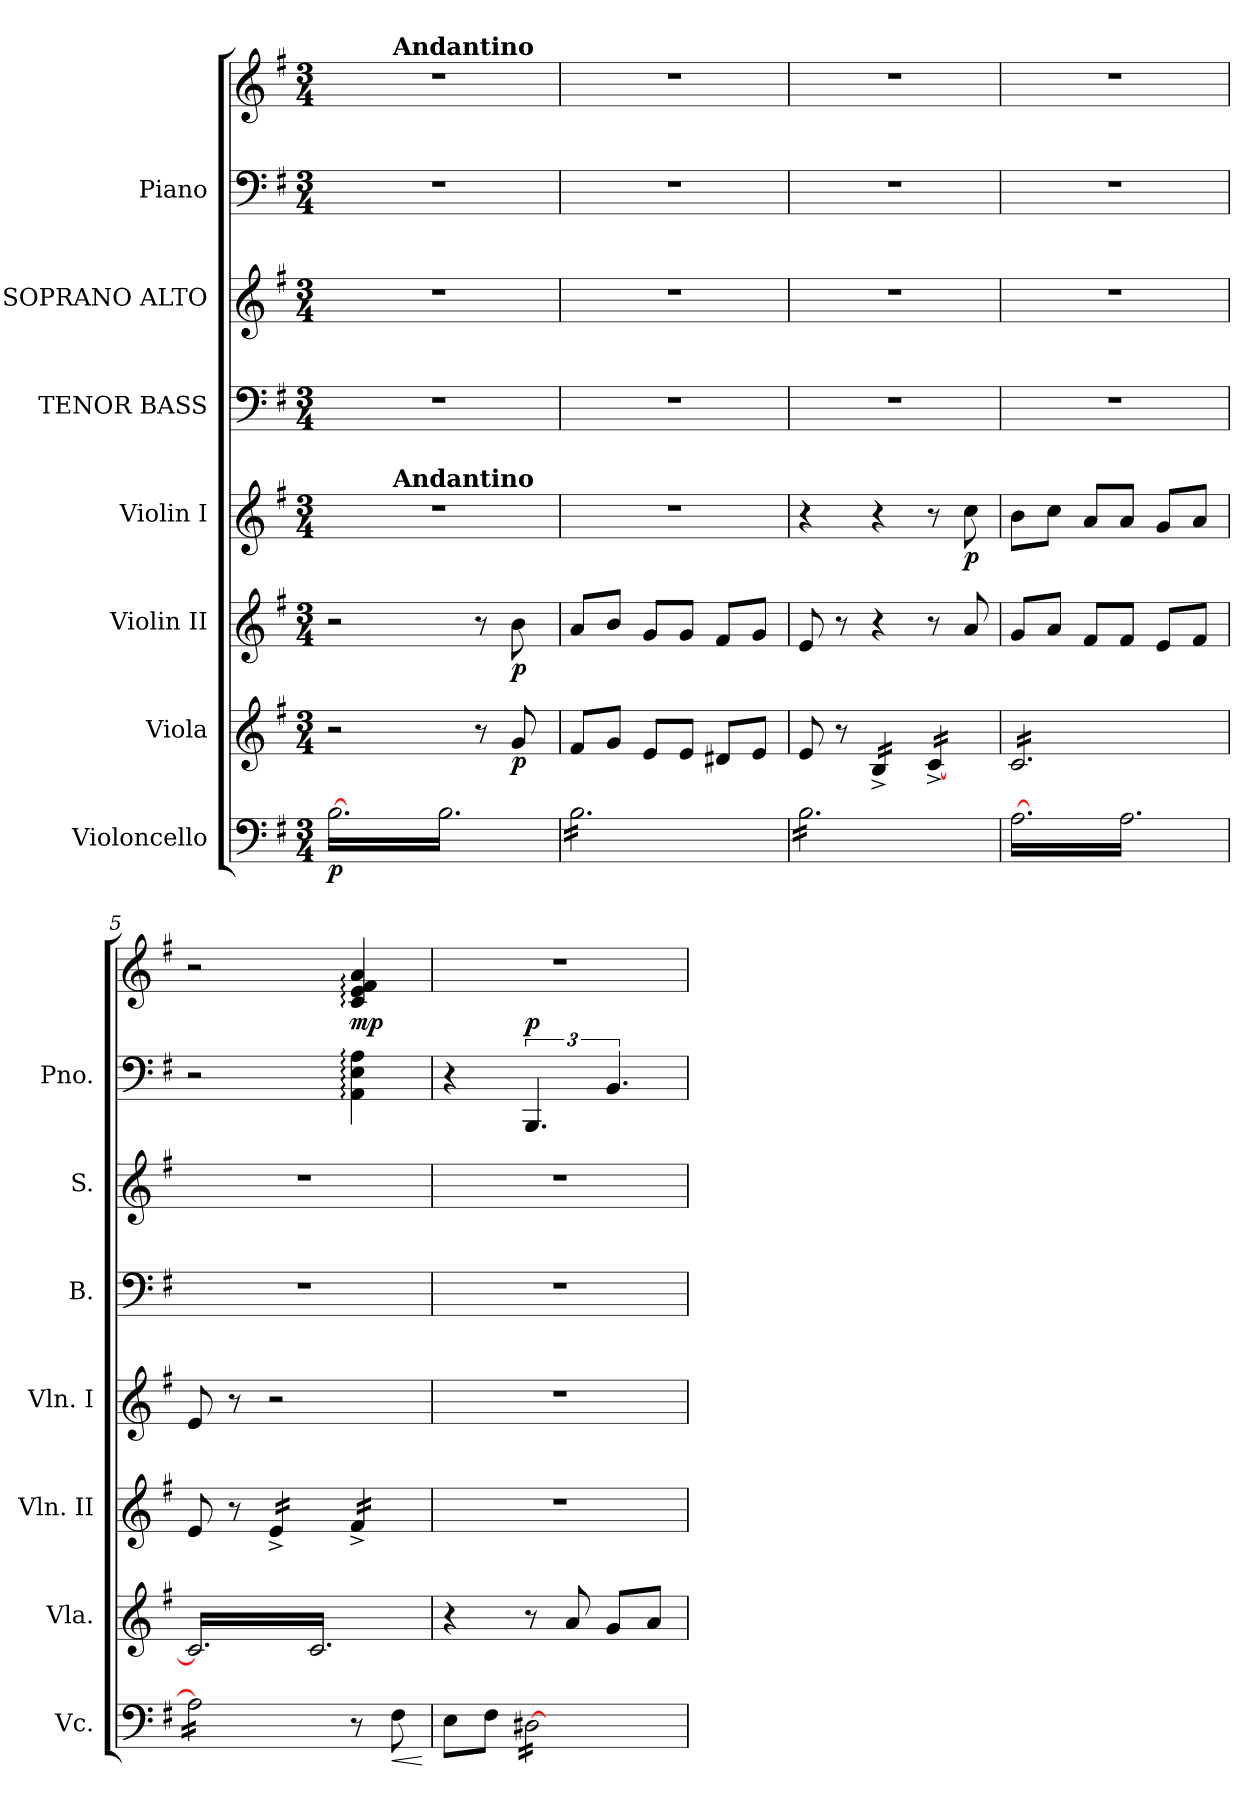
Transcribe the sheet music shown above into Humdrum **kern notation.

**kern	**dynam	**kern	**dynam	**kern	**dynam	**kern	**dynam	**kern	**kern	**kern	**kern	**dynam
*part7	*part7	*part6	*part6	*part5	*part5	*part4	*part4	*part3	*part2	*part1	*part1	*part1
*staff8	*staff8	*staff7	*staff7	*staff6	*staff6	*staff5	*staff5	*staff4	*staff3	*staff2	*staff1	*staff1/2
*I"Violoncello	*	*I"Viola	*	*I"Violin II	*	*I"Violin I	*	*I"TENOR BASS	*I"SOPRANO ALTO	*I"Piano	*	*
*I'Vc.	*	*I'Vla.	*	*I'Vln. II	*	*I'Vln. I	*	*I'B.	*I'S.	*I'Pno.	*	*
!!LO:PB:g=z
*clefF4	*	*clefG2	*	*clefG2	*	*clefG2	*	*clefF4	*clefG2	*clefF4	*clefG2	*
*k[f#]	*	*k[f#]	*	*k[f#]	*	*k[f#]	*	*k[f#]	*k[f#]	*k[f#]	*k[f#]	*
*e:	*	*e:	*	*e:	*	*e:	*	*e:	*e:	*e:	*e:	*
*M3/4	*	*M3/4	*	*M3/4	*	*M3/4	*	*M3/4	*M3/4	*M3/4	*M3/4	*
*MM90	*	*MM90	*	*MM90	*	*MM90	*	*MM90	*MM90	*MM90	*MM90	*
=1	=1	=1	=1	=1	=1	=1	=1	=1	=1	=1	=1	=1
!	!	!	!	!	!	!LO:N:vis=1	!	!LO:N:vis=1	!LO:N:vis=1	!LO:N:vis=1	!LO:N:vis=1	!
*	*	*	*	*	*	*^	*	*	*	*	*^	*
*tremolo	*	*	*	*	*	*	*	*	*	*	*	*	*	*
[>16Bi\LL	p	2r	.	2r	.	2.r	8ryy	.	2.r	2.r	2.r	2.r	8ryy	.
16Bi\	.	.	.	.	.	.	.	.	.	.	.	.	.	.
16Bi\	.	.	.	.	.	.	16ryy	.	.	.	.	.	16ryy	.
16Bi\	.	.	.	.	.	.	256ryy	.	.	.	.	.	256ryy	.
!	!	!	!	!	!	!	!	!	!	!	!	!	!LO:TX:a:B:t=Andantino	!
!	!	!	!	!	!	!	!LO:TX:a:B:t=Andantino	!	!	!	!	!	!	!
.	.	.	.	.	.	.	2ryy	.	.	.	.	.	2ryy	.
16Bi\	.	.	.	.	.	.	.	.	.	.	.	.	.	.
16Bi\	.	.	.	.	.	.	.	.	.	.	.	.	.	.
16Bi\	.	.	.	.	.	.	.	.	.	.	.	.	.	.
16Bi\	.	.	.	.	.	.	.	.	.	.	.	.	.	.
16Bi\	.	8r	.	8r	.	.	.	.	.	.	.	.	.	.
16Bi\	.	.	.	.	.	.	.	.	.	.	.	.	.	.
16Bi\	.	8gi/	p	8bi\	p	.	.	.	.	.	.	.	.	.
16Bi\JJ	.	.	.	.	.	.	.	.	.	.	.	.	.	.
.	.	.	.	.	.	.	32...ryy	.	.	.	.	.	32...ryy	.
=2	=2	=2	=2	=2	=2	=2	=2	=2	=2	=2	=2	=2	=2	=2
!	!	!	!	!	!	!LO:N:vis=1	!	!	!LO:N:vis=1	!LO:N:vis=1	!LO:N:vis=1	!LO:N:vis=1	!	!
*	*	*	*	*	*	*v	*v	*	*	*	*	*v	*v	*
16Bi\LL	.	8f#i/L	.	8ai/L	.	2.r	.	2.r	2.r	2.r	2.r	.
16Bi\	.	.	.	.	.	.	.	.	.	.	.	.
16Bi\	.	8gi/J	.	8bi/J	.	.	.	.	.	.	.	.
16Bi\	.	.	.	.	.	.	.	.	.	.	.	.
16Bi\	.	8ei/L	.	8gi/L	.	.	.	.	.	.	.	.
16Bi\	.	.	.	.	.	.	.	.	.	.	.	.
16Bi\	.	8ei/J	.	8gi/J	.	.	.	.	.	.	.	.
16Bi\	.	.	.	.	.	.	.	.	.	.	.	.
16Bi\	.	8d#Xi/L	.	8f#i/L	.	.	.	.	.	.	.	.
16Bi\	.	.	.	.	.	.	.	.	.	.	.	.
16Bi\	.	8ei/J	.	8gi/J	.	.	.	.	.	.	.	.
16Bi\JJ	.	.	.	.	.	.	.	.	.	.	.	.
=3	=3	=3	=3	=3	=3	=3	=3	=3	=3	=3	=3	=3
!	!	!	!	!	!	!	!	!LO:N:vis=1	!LO:N:vis=1	!LO:N:vis=1	!LO:N:vis=1	!
16Bi\LL	.	8ei/	.	8ei/	.	4r	.	2.r	2.r	2.r	2.r	.
16Bi\	.	.	.	.	.	.	.	.	.	.	.	.
16Bi\	.	8r	.	8r	.	.	.	.	.	.	.	.
16Bi\	.	.	.	.	.	.	.	.	.	.	.	.
*	*	*tremolo	*	*	*	*	*	*	*	*	*	*
16Bi\	.	16B^i/LL	.	4r	.	4r	.	.	.	.	.	.
16Bi\	.	16B^i/	.	.	.	.	.	.	.	.	.	.
16Bi\	.	16B^i/	.	.	.	.	.	.	.	.	.	.
16Bi\	.	16B^i/JJ	.	.	.	.	.	.	.	.	.	.
16Bi\	.	[<16c^i/LL	.	8r	.	8r	.	.	.	.	.	.
16Bi\	.	16c^i/	.	.	.	.	.	.	.	.	.	.
16Bi\	.	16c^i/	.	8ai/	.	8cci\	p	.	.	.	.	.
16Bi\JJ	.	16c^i/JJ	.	.	.	.	.	.	.	.	.	.
=4	=4	=4	=4	=4	=4	=4	=4	=4	=4	=4	=4	=4
!	!	!	!	!	!	!	!	!LO:N:vis=1	!LO:N:vis=1	!LO:N:vis=1	!LO:N:vis=1	!
[>16Ai\LL	.	16ci/LL	.	8gi/L	.	8bi\L	.	2.r	2.r	2.r	2.r	.
16Ai\	.	16ci/	.	.	.	.	.	.	.	.	.	.
16Ai\	.	16ci/	.	8ai/J	.	8cci\J	.	.	.	.	.	.
16Ai\	.	16ci/	.	.	.	.	.	.	.	.	.	.
16Ai\	.	16ci/	.	8f#i/L	.	8ai/L	.	.	.	.	.	.
16Ai\	.	16ci/	.	.	.	.	.	.	.	.	.	.
16Ai\	.	16ci/	.	8f#i/J	.	8ai/J	.	.	.	.	.	.
16Ai\	.	16ci/	.	.	.	.	.	.	.	.	.	.
16Ai\	.	16ci/	.	8ei/L	.	8gi/L	.	.	.	.	.	.
16Ai\	.	16ci/	.	.	.	.	.	.	.	.	.	.
16Ai\	.	16ci/	.	8f#i/J	.	8ai/J	.	.	.	.	.	.
16Ai\JJ	.	16ci/JJ	.	.	.	.	.	.	.	.	.	.
=5	=5	=5	=5	=5	=5	=5	=5	=5	=5	=5	=5	=5
!	!	!	!	!	!	!	!	!LO:N:vis=1	!LO:N:vis=1	!	!	!
16Ai\]LL	.	16ci/]LL	.	8ei/	.	8ei/	.	2.r	2.r	2r	2r	.
16Ai\	.	16ci/	.	.	.	.	.	.	.	.	.	.
16Ai\	.	16ci/	.	8r	.	8r	.	.	.	.	.	.
16Ai\	.	16ci/	.	.	.	.	.	.	.	.	.	.
*	*	*	*	*tremolo	*	*	*	*	*	*	*	*
16Ai\	.	16ci/	.	16e^i/LL	.	2r	.	.	.	.	.	.
16Ai\	.	16ci/	.	16e^i/	.	.	.	.	.	.	.	.
16Ai\	.	16ci/	.	16e^i/	.	.	.	.	.	.	.	.
16Ai\JJ	.	16ci/	.	16e^i/JJ	.	.	.	.	.	.	.	.
*Xtremolo	*	*	*	*	*	*	*	*	*	*	*	*
8r	.	16ci/	.	16f#^i/LL	.	.	.	.	.	4AAi\: 4Ei: 4Ai:	4ci/: 4ei: 4f#i: 4ai:	mp
.	.	16ci/	.	16f#^i/	.	.	.	.	.	.	.	.
!	!LO:HP:b	!	!	!	!	!	!	!	!	!	!	!
8F#i\	<	16ci/	.	16f#^i/	.	.	.	.	.	.	.	.
.	.	16ci/JJ	.	16f#^i/JJ	.	.	.	.	.	.	.	.
*	*	*	*	*Xtremolo	*	*	*	*	*	*	*	*
*	*	*Xtremolo	*	*	*	*	*	*	*	*	*	*
.	[	.	.	.	.	.	.	.	.	.	.	.
=6	=6	=6	=6	=6	=6	=6	=6	=6	=6	=6	=6	=6
!	!	!	!	!LO:N:vis=1	!	!LO:N:vis=1	!	!LO:N:vis=1	!LO:N:vis=1	!	!LO:N:vis=1	!
8Ei\L	.	4r	.	2.r	.	2.r	.	2.r	2.r	4r	2.r	.
8F#i\J	.	.	.	.	.	.	.	.	.	.	.	.
*tremolo	*	*	*	*	*	*	*	*	*	*	*	*
[>16D#Xi\LL	.	8r	.	.	.	.	.	.	.	6.BBBi/	.	p
16D#Xi\	.	.	.	.	.	.	.	.	.	.	.	.
16D#Xi\	.	8ai/	.	.	.	.	.	.	.	.	.	.
16D#Xi\	.	.	.	.	.	.	.	.	.	.	.	.
16D#Xi\	.	8gi/L	.	.	.	.	.	.	.	6.BBi/	.	.
16D#Xi\	.	.	.	.	.	.	.	.	.	.	.	.
16D#Xi\	.	8ai/J	.	.	.	.	.	.	.	.	.	.
16D#Xi\JJ	.	.	.	.	.	.	.	.	.	.	.	.
*Xtremolo	*	*	*	*	*	*	*	*	*	*	*	*
=	=	=	=	=	=	=	=	=	=	=	=	=
*-	*-	*-	*-	*-	*-	*-	*-	*-	*-	*-	*-	*-
